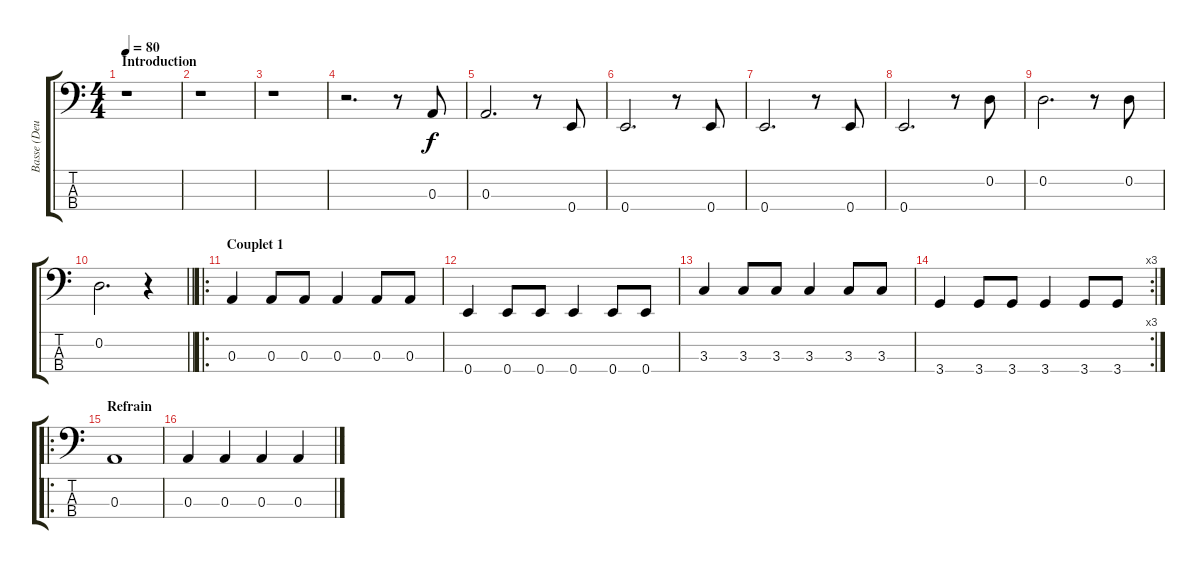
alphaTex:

\track ("Basse (Deus ?)" "Basse (Deu") {instrument electricbassfinger}
\staff {score tabs}
\tuning (G2 D2 A1 E1) {hide}
\ts (4 4)
\section ("" "Introduction")
\tempo 80
\clef f4
\ks c
r.1{dy f instrument electricbassfinger} |
r.1 |
r.1 |
r.2{d} r.8 0.3.8 |
0.3.2{d} r.8 0.4.8 |
0.4.2{d} r.8 0.4.8 |
0.4.2{d} r.8 0.4.8 |
0.4.2{d} r.8 0.2.8 |
0.2.2{d} r.8 0.2.8 |
\barLineRight lightlight
0.2.2{d} r.4 |
\ro
\section ("" "Couplet 1")
0.3.4 0.3.8 0.3.8 0.3.4 0.3.8 0.3.8 |
0.4.4 0.4.8 0.4.8 0.4.4 0.4.8 0.4.8 |
3.3.4 3.3.8 3.3.8 3.3.4 3.3.8 3.3.8 |
\rc 3
3.4.4 3.4.8 3.4.8 3.4.4 3.4.8 3.4.8 |
\ro
\section ("" "Refrain")
0.3.1 |
0.3.4 0.3.4 0.3.4 0.3.4
